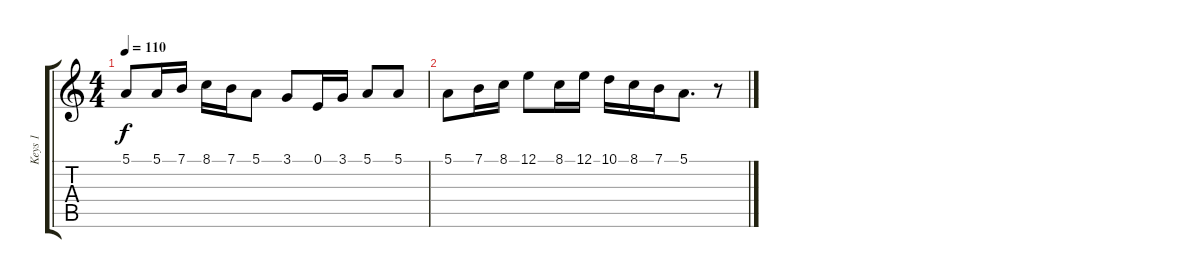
\track ("Keys 1" "Keys 1") {instrument frenchhorn}
\staff {score tabs}
\tuning (E4 B3 G3 D3 A2 E2) {hide}
\ts (4 4)
\tempo 110
\clef g2
\ks c
5.1.8{dy f instrument frenchhorn} 5.1.16 7.1.16 8.1.16 7.1.16 5.1.8 3.1.8 0.1.16 3.1.16 5.1.8 5.1.8 |
5.1.8 7.1.16 8.1.16 12.1.8 8.1.16 12.1.16 10.1.16 8.1.16 7.1.16 5.1.8{d} r.8
